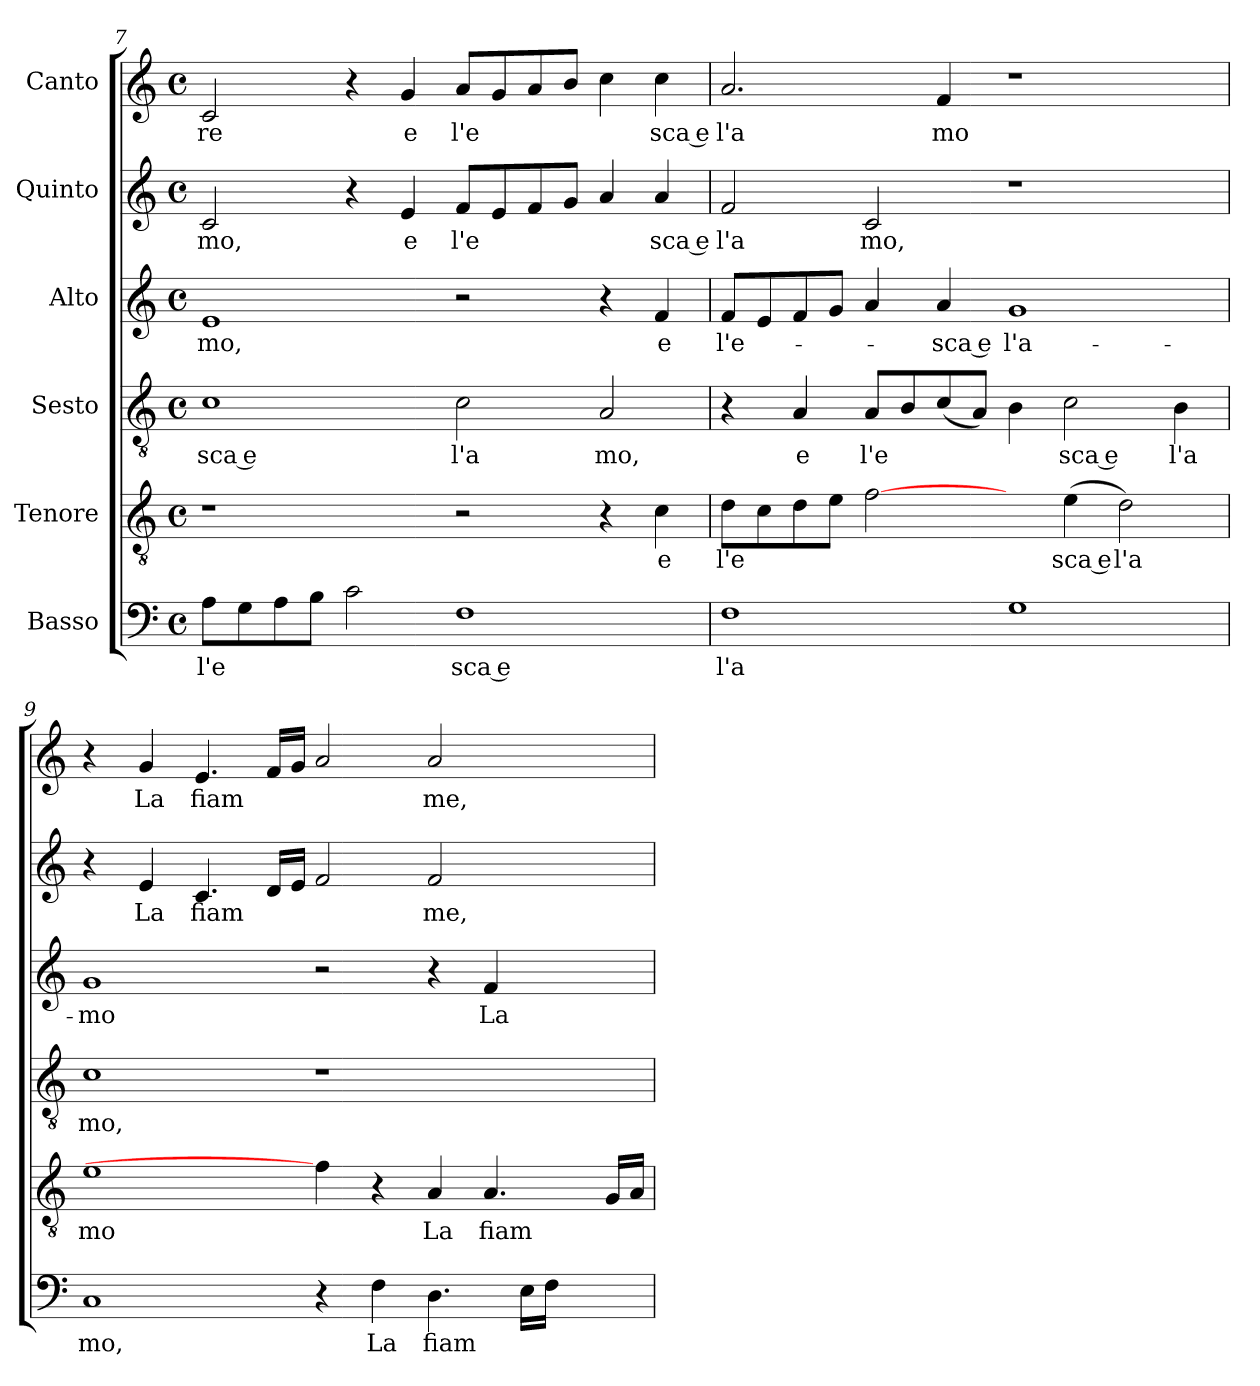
**kern	**text	**kern	**text	**kern	**text	**kern	**text	**kern	**text	**kern	**text
*part6	*part6	*part5	*part5	*part4	*part4	*part3	*part3	*part2	*part2	*part1	*part1
*staff6	*staff6	*staff5	*staff5	*staff4	*staff4	*staff3	*staff3	*staff2	*staff2	*staff1	*staff1
*I"Basso	*	*I"Tenore	*	*I"Sesto	*	*I"Alto	*	*I"Quinto	*	*I"Canto	*
!!LO:PB:g=z
*clefF4	*	*clefGv2	*	*clefGv2	*	*clefG2	*	*clefG2	*	*clefG2	*
*M4/4	*	*M4/4	*	*M4/4	*	*M4/4	*	*M4/4	*	*M4/4	*
*met(c)	*	*met(c)	*	*met(c)	*	*met(c)	*	*met(c)	*	*met(c)	*
=7	=7	=7	=7	=7	=7	=7	=7	=7	=7	=7	=7
!	!LO:LY:b:cj	!	!	!	!LO:LY:b:rj	!	!LO:LY:b:cj	!	!LO:LY:b:cj	!	!LO:LY:b:cj
8A\L	l'e	1r	.	1c	sca e	1e	mo,	2c/	mo,	2c/	re
8G\	.	.	.	.	.	.	.	.	.	.	.
8A\	.	.	.	.	.	.	.	.	.	.	.
8B\J	.	.	.	.	.	.	.	.	.	.	.
2c\	.	.	.	.	.	.	.	4r	.	4r	.
!	!	!	!	!	!	!	!	!	!LO:LY:b:cj	!	!LO:LY:b:cj
.	.	.	.	.	.	.	.	4e/	e	4g/	e
!	!LO:LY:b:rj	!	!	!	!LO:LY:b:cj	!	!	!	!LO:LY:b:cj	!	!LO:LY:b:cj
1F	sca e	2r	.	2c\	l'a	2r	.	8f/L	l'e	8a/L	l'e
.	.	.	.	.	.	.	.	8e/	.	8g/	.
.	.	.	.	.	.	.	.	8f/	.	8a/	.
.	.	.	.	.	.	.	.	8g/J	.	8b/J	.
!	!	!	!	!	!LO:LY:b:cj	!	!	!	!	!	!
.	.	4r	.	2A/	mo,	4r	.	4a/	.	4cc\	.
!	!	!	!LO:LY:b:cj	!	!	!	!LO:LY:b:cj	!	!LO:LY:b:rj	!	!LO:LY:b:rj
.	.	4c\	e	.	.	4f/	e	4a/	sca e	4cc\	sca e
=8	=8	=8	=8	=8	=8	=8	=8	=8	=8	=8	=8
!	!LO:LY:b:cj	!	!LO:LY:b:cj	!	!	!	!LO:LY:b:cj	!	!LO:LY:b:cj	!	!LO:LY:b:cj
1F	l'a	8d\L	l'e	4r	.	8f/L	l'e-	2f/	l'a	2.a/	l'a
.	.	8c\	.	.	.	8e/	.	.	.	.	.
!	!	!	!	!	!LO:LY:b:cj	!	!	!	!	!	!
.	.	8d\	.	4A/	e	8f/	.	.	.	.	.
.	.	8e\J	.	.	.	8g/J	.	.	.	.	.
!	!	!	!	!	!LO:LY:b:cj	!	!	!	!LO:LY:b:cj	!	!
.	.	[2f\	.	8A/L	l'e	4a/	.	2c/	mo,	.	.
.	.	.	.	8B/	.	.	.	.	.	.	.
!	!	!	!	!	!	!	!LO:LY:b:rj	!	!	!	!LO:LY:b:cj
.	.	.	.	(>8c/	.	4a/	-sca e	.	.	4f/	mo
.	.	.	.	8A/J)	.	.	.	.	.	.	.
!	!	!	!	!	!	!	!LO:LY:b:cj	!	!	!	!
1G	.	4ryy	.	4B\	.	1g	l'a-	1r	.	1r	.
!	!	!	!LO:LY:b:rj	!	!LO:LY:b:rj	!	!	!	!	!	!
.	.	(<4e\	sca e	(<2c\	sca e	.	.	.	.	.	.
!	!	!	!LO:LY:b:cj	!	!	!	!	!	!	!	!
.	.	2d\))	l'a	.	.	.	.	.	.	.	.
!	!	!	!	!	!LO:LY:b:cj	!	!	!	!	!	!
.	.	.	.	4B\	l'a	.	.	.	.	.	.
=9	=9	=9	=9	=9	=9	=9	=9	=9	=9	=9	=9
!	!LO:LY:b:cj	!	!LO:LY:b:cj	!	!LO:LY:b:cj	!	!LO:LY:b:cj	!	!	!	!
1C	mo,	1e	mo	1c	mo,	1g	-mo	4r	.	4r	.
!	!	!	!	!	!	!	!	!	!LO:LY:b:cj	!	!LO:LY:b:cj
.	.	.	.	.	.	.	.	4e/	La	4g/	La
!	!	!	!	!	!	!	!	!	!LO:LY:b	!	!LO:LY:b
.	.	.	.	.	.	.	.	4.c/	fiam	4.e/	fiam
.	.	.	.	.	.	.	.	16d/L	.	16f/L	.
.	.	.	.	.	.	.	.	16e/J	.	16g/J	.
4r	.	4f\]	.	1r	.	2r	.	2f/	.	2a/	.
!	!LO:LY:b:cj	!	!	!	!	!	!	!	!	!	!
4F\	La	4r	.	.	.	.	.	.	.	.	.
!	!LO:LY:b	!	!LO:LY:b:cj	!	!	!	!	!	!LO:LY:b:cj	!	!LO:LY:b:cj
4.D\	fiam	4A/	La	.	.	4r	.	2f/	me,	2a/	me,
!	!	!	!LO:LY:b	!	!	!	!LO:LY:b:cj	!	!	!	!
.	.	4.A/	fiam	.	.	4f/	La	.	.	.	.
16E\L	.	.	.	.	.	.	.	.	.	.	.
16F\J	.	.	.	.	.	.	.	.	.	.	.
4ryy	.	.	.	4ryy	.	4ryy	.	4ryy	.	4ryy	.
.	.	16G/L	.	.	.	.	.	.	.	.	.
.	.	16A/J	.	.	.	.	.	.	.	.	.
=	=	=	=	=	=	=	=	=	=	=	=
*-	*-	*-	*-	*-	*-	*-	*-	*-	*-	*-	*-
